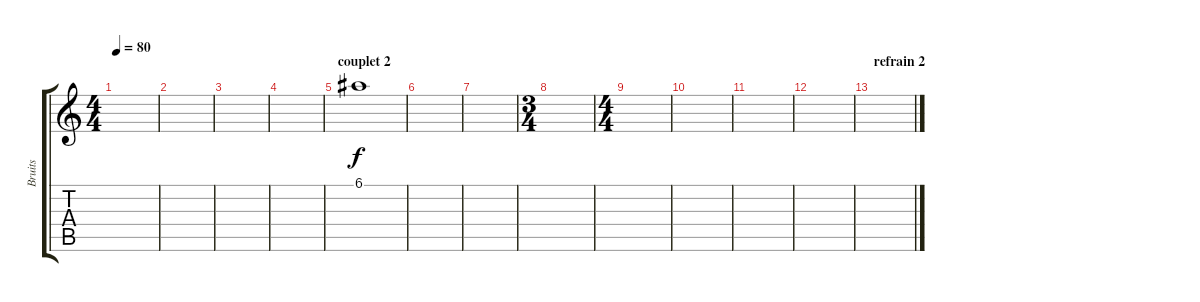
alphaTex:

\track ("Bruits" "Bruits") {instrument electricguitarjazz}
\staff {score tabs}
\tuning (E4 B3 G3 D3 A2 E2) {hide}
\ts (4 4)
\tempo 80
\clef g2
\ks c
|
|
|
|
\section ("" "couplet 2")
6.1.1 |
|
|
\ts (3 4)
|
\ts (4 4)
|
|
|
|
\section ("" "refrain 2")
